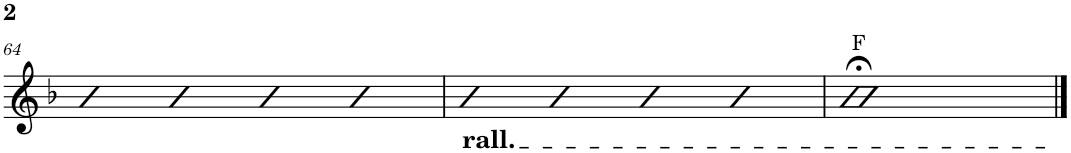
**kern	**harte
*part1	*part1
*staff1	*
*I"Piano	*
*I'Pno.	*
!!LO:PB:g=z
*clefG2	*
*k[b-]	*
*M4/4	*
=64	=64
4b-	.
4b-	.
4b-	.
4b-	.
=65	=65
!LO:TX:b:t=rall.	!
4b-	.
4b-	.
4b-	.
4b-	.
=66	=66
1b-;<	F:maj
==	==
*-	*-
